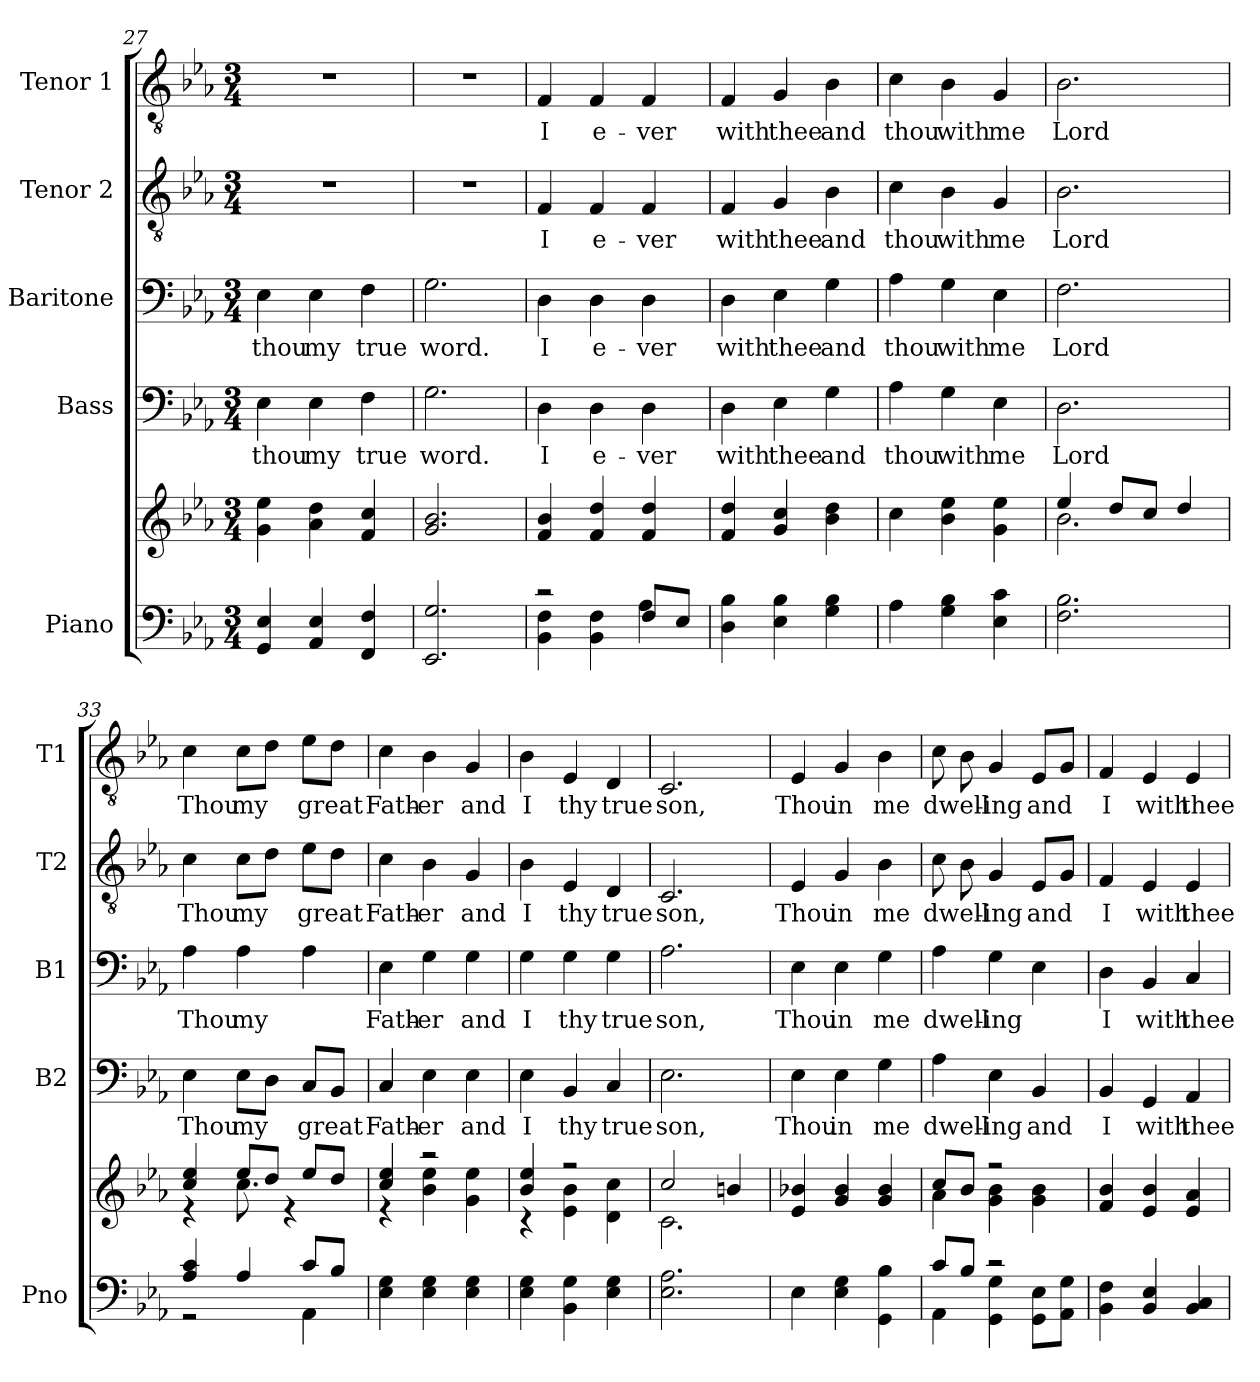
**kern	**kern	**kern	**text	**kern	**text	**kern	**text	**kern	**text
*part5	*part5	*part4	*part4	*part3	*part3	*part2	*part2	*part1	*part1
*staff6	*staff5	*staff4	*staff4	*staff3	*staff3	*staff2	*staff2	*staff1	*staff1
*I"Piano	*	*I"Bass	*	*I"Baritone	*	*I"Tenor 2	*	*I"Tenor 1	*
*I'Pno	*	*I'B2	*	*I'B1	*	*I'T2	*	*I'T1	*
*clefF4	*clefG2	*clefF4	*	*clefF4	*	*clefGv2	*	*clefGv2	*
*k[b-e-a-]	*k[b-e-a-]	*k[b-e-a-]	*	*k[b-e-a-]	*	*k[b-e-a-]	*	*k[b-e-a-]	*
*E-:	*E-:	*E-:	*	*E-:	*	*E-:	*	*E-:	*
*M3/4	*M3/4	*M3/4	*	*M3/4	*	*M3/4	*	*M3/4	*
=27	=27	=27	=27	=27	=27	=27	=27	=27	=27
!	!	!	!	!	!	!LO:N:vis=1	!	!LO:N:vis=1	!
4GG 4E-	4g 4ee-	4E-	thou	4E-	thou	2.r	.	2.r	.
4AA- 4E-	4a- 4dd	4E-	my	4E-	my	.	.	.	.
4FF 4F	4f 4cc	4F	true	4F	true	.	.	.	.
=28	=28	=28	=28	=28	=28	=28	=28	=28	=28
!	!	!	!	!	!	!LO:N:vis=1	!	!LO:N:vis=1	!
2.EE- 2.G	2.g 2.b-	2.G	word.	2.G	word.	2.r	.	2.r	.
=29	=29	=29	=29	=29	=29	=29	=29	=29	=29
*^	*	*	*	*	*	*	*	*	*
2r	4BB- 4F	4f 4b-	4D	I	4D	I	4F	I	4F	I
.	4BB- 4F	4f 4dd	4D	e-	4D	e-	4F	e-	4F	e-
8FL	4A-	4f 4dd	4D	-ver	4D	-ver	4F	-ver	4F	-ver
8E-J	.	.	.	.	.	.	.	.	.	.
*v	*v	*	*	*	*	*	*	*	*	*
=30	=30	=30	=30	=30	=30	=30	=30	=30	=30
4D 4B-	4f 4dd	4D	with	4D	with	4F	with	4F	with
4E- 4B-	4g 4cc	4E-	thee	4E-	thee	4G	thee	4G	thee
4G 4B-	4b- 4dd	4G	and	4G	and	4B-	and	4B-	and
=31	=31	=31	=31	=31	=31	=31	=31	=31	=31
4A-	4cc	4A-	thou	4A-	thou	4c	thou	4c	thou
4G 4B-	4b- 4ee-	4G	with	4G	with	4B-	with	4B-	with
4E- 4c	4g 4ee-	4E-	me	4E-	me	4G	me	4G	me
=32	=32	=32	=32	=32	=32	=32	=32	=32	=32
*	*^	*	*	*	*	*	*	*	*
2.F 2.B-	4ee-	2.b-	2.D	Lord	2.F	Lord	2.B-	Lord	2.B-	Lord
.	8ddL	.	.	.	.	.	.	.	.	.
.	8ccJ	.	.	.	.	.	.	.	.	.
.	4dd	.	.	.	.	.	.	.	.	.
=33	=33	=33	=33	=33	=33	=33	=33	=33	=33	=33
*^	*	*	*	*	*	*	*	*	*	*
4A- 4c	2r	4cc 4ee-	4r	4E-	Thou	4A-	Thou	4c	Thou	4c	Thou
4A-	.	8ee-L	8.cc	8E-L	my	4A-	my	8cL	my	8cL	my
.	.	8ddJ	.	8DJ	.	.	.	8dJ	.	8dJ	.
.	.	.	4r	.	.	.	.	.	.	.	.
8cL	4AA-	8ee-L	.	8CL	great	4A-	.	8e-L	great	8e-L	great
8B-J	.	8ddJ	.	8BB-J	.	.	.	8dJ	.	8dJ	.
.	.	.	16ryy	.	.	.	.	.	.	.	.
*v	*v	*	*	*	*	*	*	*	*	*	*
=34	=34	=34	=34	=34	=34	=34	=34	=34	=34	=34
4E- 4G	4cc 4ee-	4r	4C	Fath-	4E-	Fath-	4c	Fath-	4c	Fath-
4E- 4G	2r	4b- 4ee-	4E-	-er	4G	-er	4B-	-er	4B-	-er
4E- 4G	.	4g 4ee-	4E-	and	4G	and	4G	and	4G	and
=35	=35	=35	=35	=35	=35	=35	=35	=35	=35	=35
4E- 4G	4b- 4ee-	4r	4E-	I	4G	I	4B-	I	4B-	I
4BB- 4G	2r	4e- 4b-	4BB-	thy	4G	thy	4E-	thy	4E-	thy
4E- 4G	.	4d 4cc	4C	true	4G	true	4D	true	4D	true
=36	=36	=36	=36	=36	=36	=36	=36	=36	=36	=36
2.E- 2.A-	2cc	2.c	2.E-	son,	2.A-	son,	2.C	son,	2.C	son,
.	4bn	.	.	.	.	.	.	.	.	.
*	*v	*v	*	*	*	*	*	*	*	*
=37	=37	=37	=37	=37	=37	=37	=37	=37	=37
4E-	4e- 4b-X	4E-	Thou	4E-	Thou	4E-	Thou	4E-	Thou
4E- 4G	4g 4b-	4E-	in	4E-	in	4G	in	4G	in
4GG 4B-	4g 4b-	4G	me	4G	me	4B-	me	4B-	me
=38	=38	=38	=38	=38	=38	=38	=38	=38	=38
*^	*^	*	*	*	*	*	*	*	*
8cL	4AA-	8ccL	4a-	4A-	dwell-	4A-	dwell-	8c	dwell-	8c	dwell-
8B-J	.	8b-J	.	.	.	.	.	8B-	.	8B-	.
2r	4GG 4G	2r	4g 4b-	4E-	-ing	4G	-ing	4G	-ing	4G	-ing
.	8GG 8E-L	.	4g 4b-	4BB-	and	4E-	.	8E-L	and	8E-L	and
.	8AA- 8GJ	.	.	.	.	.	.	8GJ	.	8GJ	.
*v	*v	*	*	*	*	*	*	*	*	*	*
*	*v	*v	*	*	*	*	*	*	*	*
=39	=39	=39	=39	=39	=39	=39	=39	=39	=39
4BB- 4F	4f 4b-	4BB-	I	4D	I	4F	I	4F	I
4BB- 4E-	4e- 4b-	4GG	with	4BB-	with	4E-	with	4E-	with
4BB- 4C	4e- 4a-	4AA-	thee	4C	thee	4E-	thee	4E-	thee
=	=	=	=	=	=	=	=	=	=
*-	*-	*-	*-	*-	*-	*-	*-	*-	*-
